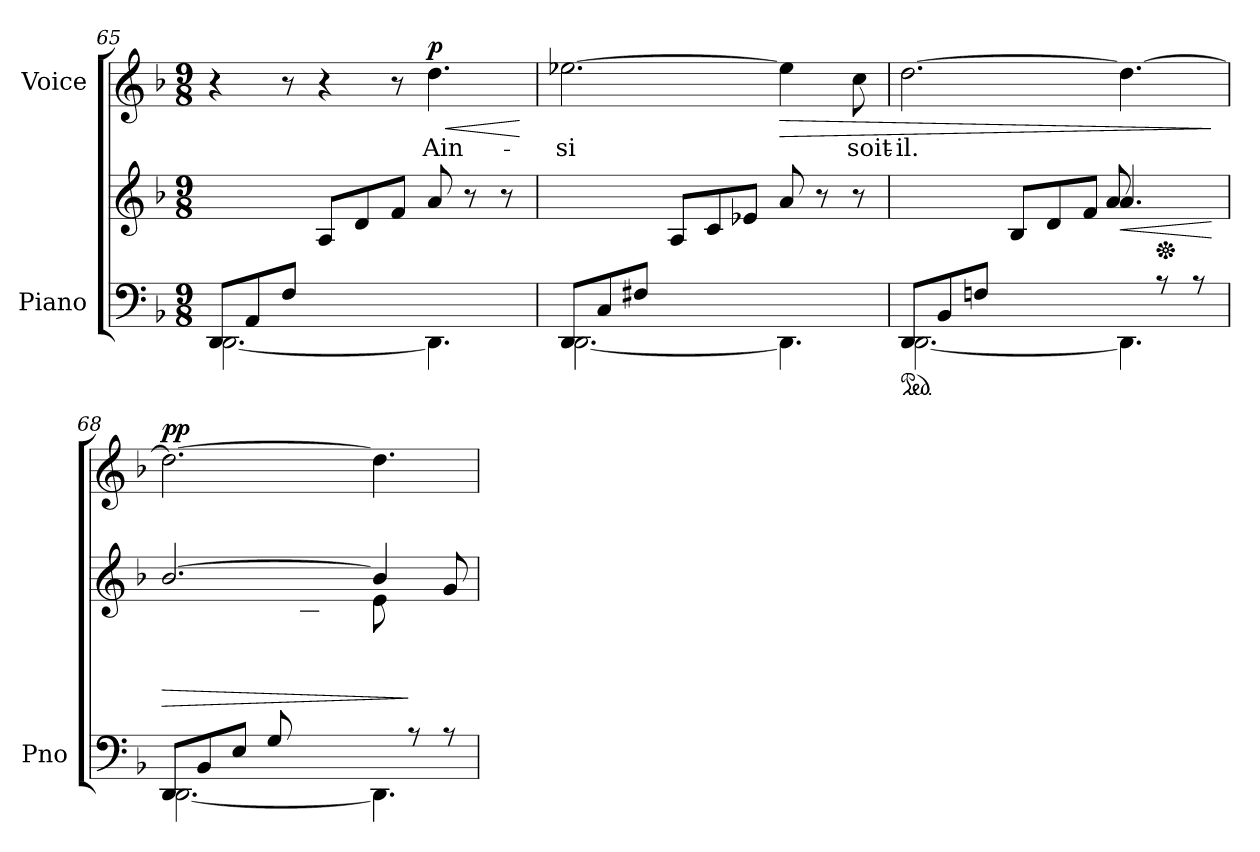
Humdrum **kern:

**kern	**kern	**dynam	**kern	**text	**dynam
*part2	*part2	*part2	*part1	*part1	*part1
*staff3	*staff2	*staff2/3	*staff1	*staff1	*staff1
*I"Piano	*	*	*I"Voice	*	*
*I'Pno	*	*	*	*	*
*clefF4	*clefG2	*	*clefG2	*	*
*k[b-]	*k[b-]	*	*k[b-]	*	*
*M9/8	*M9/8	*	*M9/8	*	*
=65	=65	=65	=65	=65	=65
*^	*	*	*	*	*
8DD/L	(>[2.DD\	4.ryy	.	4r	.	.
8AA/	.	.	.	.	.	.
8F/J	.	.	.	8r	.	.
4.ryy	.	8A/L	.	4r	.	.
.	.	8d/	.	.	.	.
.	.	8f/J	.	8r	.	.
!	!	!	!	!	!LO:LY:b	!LO:HP:b
!	!	!	!	!	!	!LO:DY:n=1:a
4ryy	4.DD\]	8a/	.	4.dd\	Ain-	< p
.	.	8r	.	.	.	.
8ryy	.	8r	.	.	.	.
*v	*v	*	*	*	*	*
.	.	.	.	.	[
=66	=66	=66	=66	=66	=66
*^	*	*	*	*	*
!	!	!	!	!	!LO:LY:b	!
8DD/L	(>[2.DD\	4.ryy	.	[2.ee-X\	-si	.
8C/	.	.	.	.	.	.
8F#X/J	.	.	.	.	.	.
4.ryy	.	8A/L	.	.	.	.
.	.	8c/	.	.	.	.
.	.	8e-X/J	.	.	.	.
!	!	!	!	!	!	!LO:HP:b
4ryy	4.DD\]	8a/)	.	4ee-\]	.	>
.	.	8r	.	.	.	.
!	!	!	!	!	!LO:LY:b	!
8ryy	.	8r	.	8cc\	soit-	.
!!LO:PB:g=z
=67	=67	=67	=67	=67	=67	=67
*ped	*	*	*	*	*	*
*	*	*^	*	*	*	*
!	!	!	!	!	!	!LO:LY:b	!
8DD/L	[2.DD\	4.ryy	2.ryy	.	[2.dd\	-il.	.
8BB-/	.	.	.	.	.	.	.
8Fn/J	.	.	.	.	.	.	.
4.ryy	.	8B-/L	.	.	.	.	.
.	.	8d/	.	.	.	.	.
.	.	8f/J	.	.	.	.	.
!	!	!	!	!LO:HP:b	!	!	!
8ryy	4.DD\]	4.a/)	8a/	<	4.dd\_	.	.
*	*	*Xped	*	*	*	*	*
8r	.	.	4ryy	.	.	.	.
8r	.	.	.	.	.	.	.
*v	*v	*	*	*	*	*	*
*	*v	*v	*	*	*	*
.	.	[	.	.	]
!!LO:LB:g=z
=68	=68	=68	=68	=68	=68
*^	*	*	*	*	*
!	!	!	!LO:HP:b	!	!	!LO:DY:a
*	*	*^	*	*	*	*
*	*	*	*^	*	*	*	*
8DD/L	[2.DD\	[2.b-/	2.ryy	2ryy	>	2.dd\_	.	pp
8BB-/	.	.	.	.	.	.	.	.
8E/J	.	.	.	.	.	.	.	.
8G/L	.	.	.	.	.	.	.	.
4ryy	.	.	.	8B-\	.	.	.	.
.	.	.	.	8d\J	.	.	.	.
8ryy	4.DD\]	4b-/]	8e\	4.ryy	.	4.dd\]	.	.
8r	.	.	4ryy	.	]	.	.	.
8r	.	8g/	.	.	.	.	.	.
*v	*v	*	*	*	*	*	*	*
*	*v	*v	*v	*	*	*	*
=	=	=	=	=	=
*-	*-	*-	*-	*-	*-
